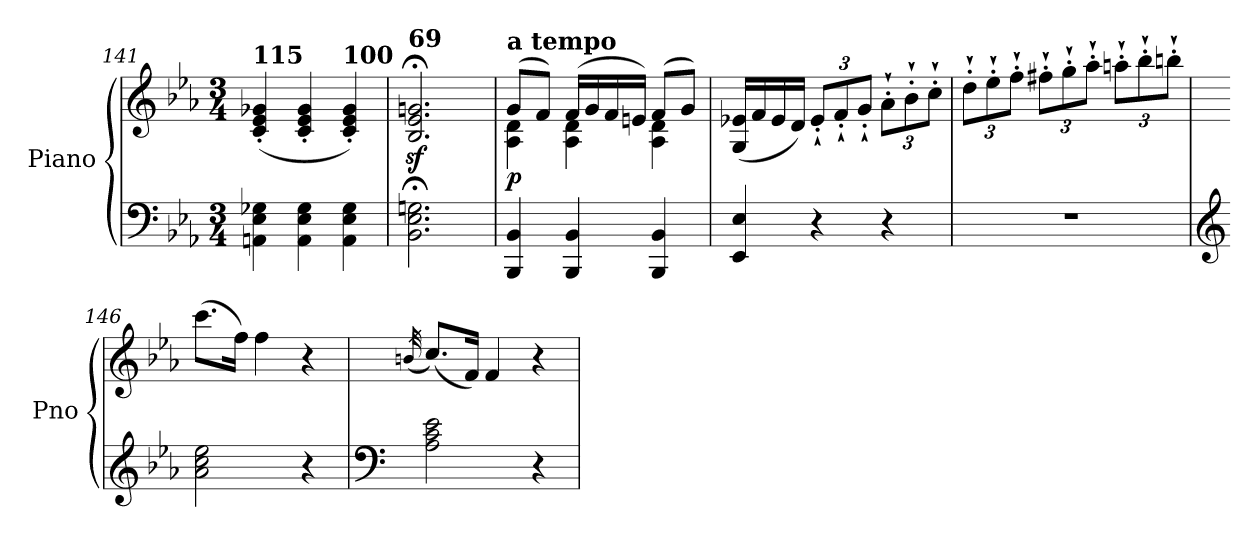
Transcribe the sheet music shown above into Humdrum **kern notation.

**kern	**kern	**dynam
*part1	*part1	*part1
*staff2	*staff1	*staff1/2
*I"Piano	*	*
*I'Pno	*	*
*clefF4	*clefG2	*
*k[b-e-a-]	*k[b-e-a-]	*
*E-:	*E-:	*
*M3/4	*M3/4	*
=141	=141	=141
!	!LO:TX:a:B:t=115	!
4AAn\ 4E-\ 4G-X\	(<4c/' 4e-/' 4g-X/'	.
4AA\ 4E-\ 4G-\	4c/' 4e-/' 4g-/'	.
!	!LO:TX:a:B:t=100	!
4AA\ 4E-\ 4G-\	4c/' 4e-/' 4g-/')	.
=142	=142	=142
!	!LO:TX:a:B:t=69	!
2.BB-\;< 2.E-\;< 2.Gn\;<	2.B-/z<;< 2.e-/z<;< 2.gn/z<;<	.
!!LO:LB:g=z
=143	=143	=143
*	*^	*
!	!LO:TX:a:B:t=a tempo	!	!
!	!	!	!LO:DY:b
4BBB-/ 4BB-/	(>8g/L	4A-\ 4d\	p
.	8f/J)	.	.
4BBB-/ 4BB-/	(>16f/LL	4A-\ 4d\	.
.	16g/	.	.
.	16f/	.	.
.	16en/JJ)	.	.
4BBB-/ 4BB-/	(>8f/L	4A-\ 4d\	.
.	8g/J)	.	.
*	*v	*v	*
=144	=144	=144
4EE-/ 4E-/	(<16G/ 16e-X/LL	.
.	16f/	.
.	16e-/	.
.	16d/JJ)	.
*	*Xbrackettup	*
4r	12e-'`/L	.
.	12f'`/	.
.	12g'`/J	.
4r	12a-'`\L	.
.	12b-'`\	.
.	12cc'`\J	.
=145	=145	=145
2.r	12dd'`\L	.
.	12ee-'`\	.
.	12ff'`\J	.
.	12ff#X'`\L	.
.	12gg'`\	.
.	12aa-'`\J	.
.	12aan'`\L	.
.	12bb-'`\	.
.	12bbn'`\J	.
=146	=146	=146
*clefG2	*	*
2a-\ 2cc\ 2ee-\	(>8.ccc\L	.
.	16ff\Jk)	.
.	4ff\	.
4r	4r	.
=147	=147	=147
*clefF4	*	*
.	(<32qbn/	.
2A-\ 2c\ 2e-\	(<8.cc/L)	.
.	16f/Jk)	.
.	4f/	.
4r	4r	.
=	=	=
*-	*-	*-
